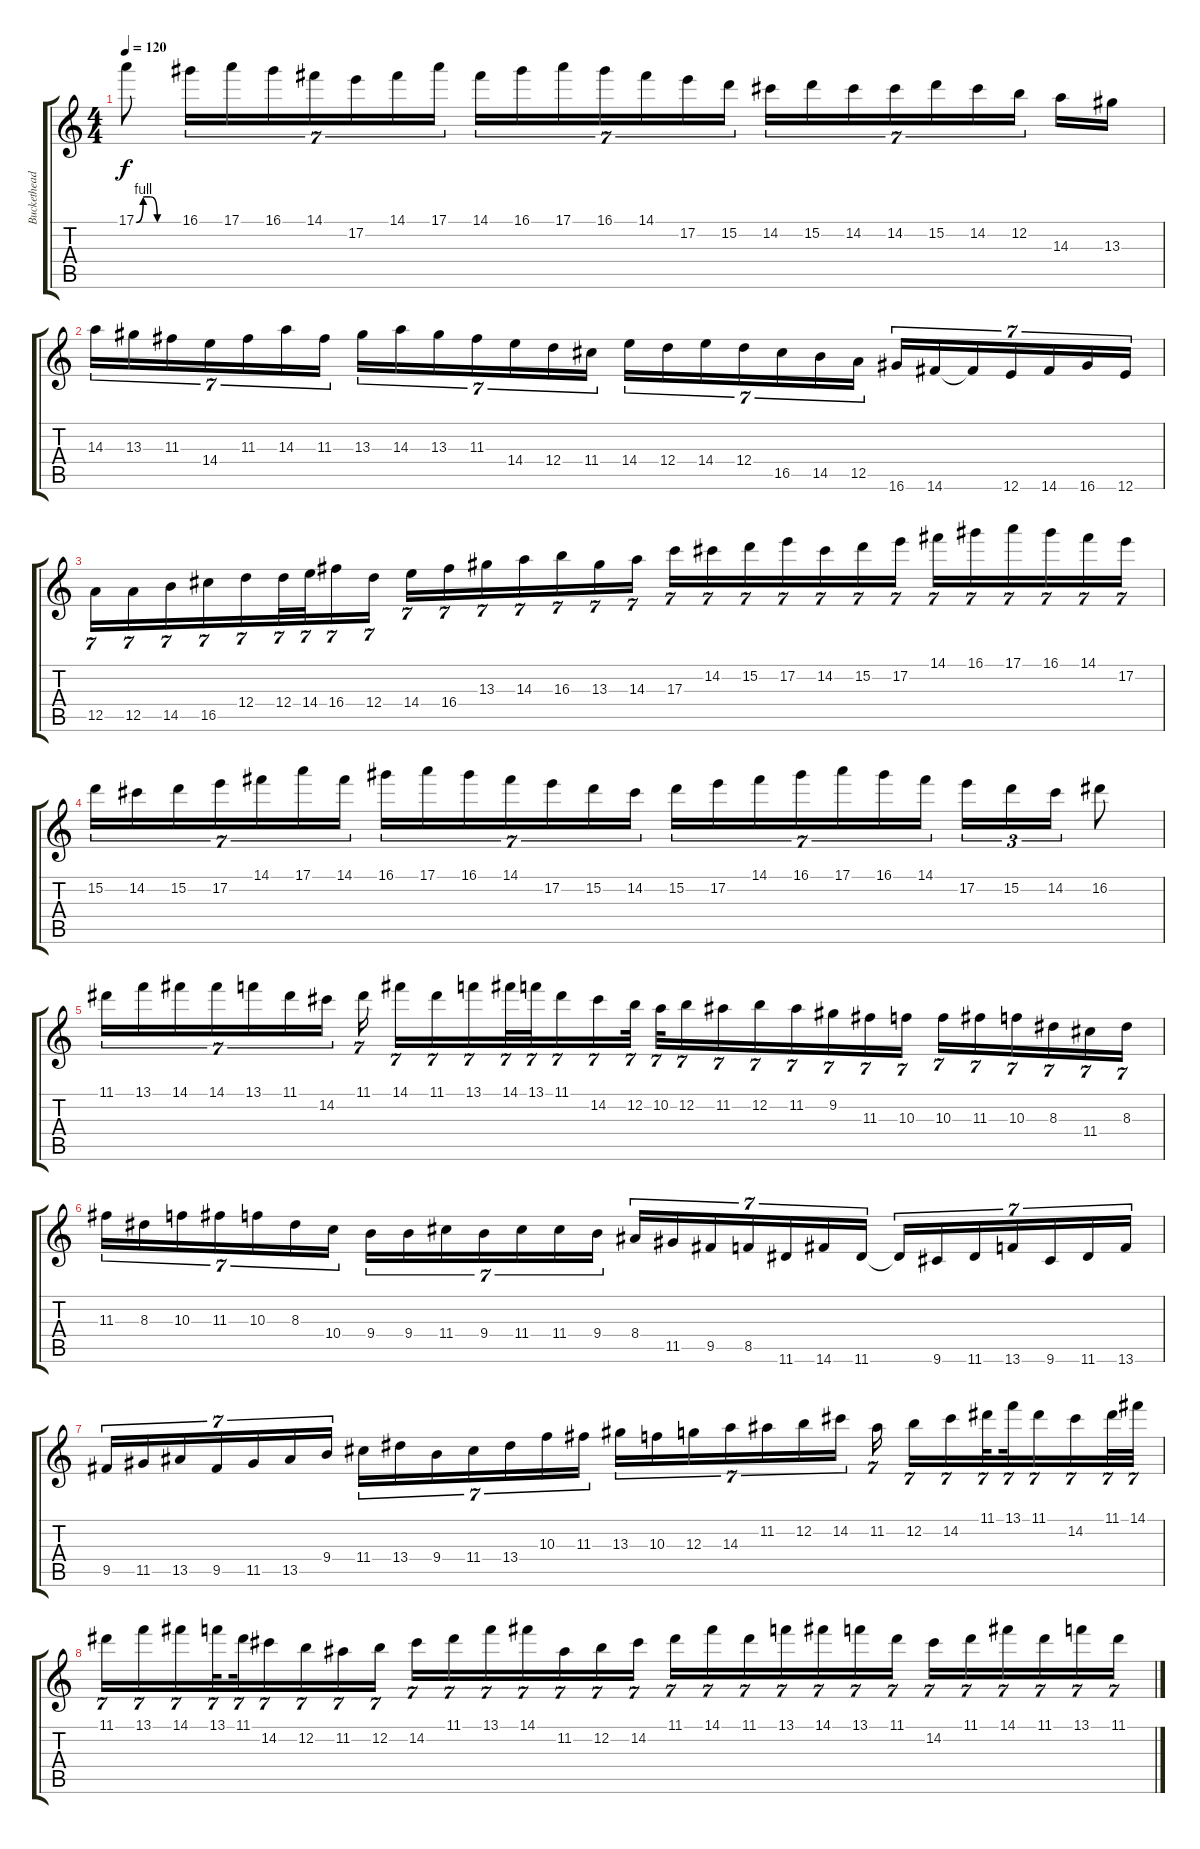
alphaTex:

\track ("Buckethead" "Buckethead") {instrument overdrivenguitar}
\staff {score tabs}
\tuning (E4 B3 G3 D3 A2 E2) {hide}
\ts (4 4)
\tempo 120
\clef g2
\ks c
17.1{be (custom 0 0 10 4 20 4 30 0 60 0)}.8{dy f} 16.1.16{tu (7 4)} 17.1.16{tu (7 4)} 16.1.16{tu (7 4)} 14.1.16{tu (7 4)} 17.2.16{tu (7 4)} 14.1.16{tu (7 4)} 17.1.16{tu (7 4) beam splitsecondary} 14.1.16{tu (7 4)} 16.1.16{tu (7 4)} 17.1.16{tu (7 4)} 16.1.16{tu (7 4)} 14.1.16{tu (7 4)} 17.2.16{tu (7 4)} 15.2.16{tu (7 4) beam splitsecondary} 14.2.16{tu (7 4)} 15.2.16{tu (7 4)} 14.2.16{tu (7 4)} 14.2.16{tu (7 4)} 15.2.16{tu (7 4)} 14.2.16{tu (7 4)} 12.2.16{tu (7 4) beam splitsecondary} 14.3.16 13.3.16 |
14.3.16{tu (7 4)} 13.3.16{tu (7 4)} 11.3.16{tu (7 4)} 14.4.16{tu (7 4)} 11.3.16{tu (7 4)} 14.3.16{tu (7 4)} 11.3.16{tu (7 4)} 13.3.16{tu (7 4)} 14.3.16{tu (7 4)} 13.3.16{tu (7 4)} 11.3.16{tu (7 4)} 14.4.16{tu (7 4)} 12.4.16{tu (7 4)} 11.4.16{tu (7 4)} 14.4.16{tu (7 4)} 12.4.16{tu (7 4)} 14.4.16{tu (7 4)} 12.4.16{tu (7 4)} 16.5.16{tu (7 4)} 14.5.16{tu (7 4)} 12.5.16{tu (7 4)} 16.6.16{tu (7 4)} 14.6.16{tu (7 4)} 14.6{t}.16{tu (7 4)} 12.6.16{tu (7 4)} 14.6.16{tu (7 4)} 16.6.16{tu (7 4)} 12.6.16{tu (7 4)} |
12.5.16{tu (7 4)} 12.5.16{tu (7 4)} 14.5.16{tu (7 4)} 16.5.16{tu (7 4)} 12.4.16{tu (7 4)} 12.4.32{tu (7 4)} 14.4.32{tu (7 4)} 16.4.16{tu (7 4)} 12.4.16{tu (7 4)} 14.4.16{tu (7 4)} 16.4.16{tu (7 4)} 13.3.16{tu (7 4)} 14.3.16{tu (7 4)} 16.3.16{tu (7 4)} 13.3.16{tu (7 4)} 14.3.16{tu (7 4)} 17.3.16{tu (7 4)} 14.2.16{tu (7 4)} 15.2.16{tu (7 4)} 17.2.16{tu (7 4)} 14.2.16{tu (7 4)} 15.2.16{tu (7 4)} 17.2.16{tu (7 4)} 14.1.16{tu (7 4)} 16.1.16{tu (7 4)} 17.1.16{tu (7 4)} 16.1.16{tu (7 4)} 14.1.16{tu (7 4)} 17.2.16{tu (7 4)} |
15.2.16{tu (7 4)} 14.2.16{tu (7 4)} 15.2.16{tu (7 4)} 17.2.16{tu (7 4)} 14.1.16{tu (7 4)} 17.1.16{tu (7 4)} 14.1.16{tu (7 4)} 16.1.16{tu (7 4)} 17.1.16{tu (7 4)} 16.1.16{tu (7 4)} 14.1.16{tu (7 4)} 17.2.16{tu (7 4)} 15.2.16{tu (7 4)} 14.2.16{tu (7 4)} 15.2.16{tu (7 4)} 17.2.16{tu (7 4)} 14.1.16{tu (7 4)} 16.1.16{tu (7 4)} 17.1.16{tu (7 4)} 16.1.16{tu (7 4)} 14.1.16{tu (7 4)} 17.2.16{tu (3 2)} 15.2.16{tu (3 2)} 14.2.16{tu (3 2)} 16.2.8 |
11.1.16{tu (7 4)} 13.1.16{tu (7 4)} 14.1.16{tu (7 4)} 14.1.16{tu (7 4)} 13.1.16{tu (7 4)} 11.1.16{tu (7 4)} 14.2.16{tu (7 4)} 11.1.16{tu (7 4)} 14.1.16{tu (7 4)} 11.1.16{tu (7 4)} 13.1.16{tu (7 4)} 14.1.32{tu (7 4)} 13.1.32{tu (7 4)} 11.1.16{tu (7 4)} 14.2.16{tu (7 4)} 12.2.32{tu (7 4)} 10.2.32{tu (7 4)} 12.2.16{tu (7 4)} 11.2.16{tu (7 4)} 12.2.16{tu (7 4)} 11.2.16{tu (7 4)} 9.2.16{tu (7 4)} 11.3.16{tu (7 4)} 10.3.16{tu (7 4)} 10.3.16{tu (7 4)} 11.3.16{tu (7 4)} 10.3.16{tu (7 4)} 8.3.16{tu (7 4)} 11.4.16{tu (7 4)} 8.3.16{tu (7 4)} |
11.3.16{tu (7 4)} 8.3.16{tu (7 4)} 10.3.16{tu (7 4)} 11.3.16{tu (7 4)} 10.3.16{tu (7 4)} 8.3.16{tu (7 4)} 10.4.16{tu (7 4)} 9.4.16{tu (7 4)} 9.4.16{tu (7 4)} 11.4.16{tu (7 4)} 9.4.16{tu (7 4)} 11.4.16{tu (7 4)} 11.4.16{tu (7 4)} 9.4.16{tu (7 4)} 8.4.16{tu (7 4)} 11.5.16{tu (7 4)} 9.5.16{tu (7 4)} 8.5.16{tu (7 4)} 11.6.16{tu (7 4)} 14.6.16{tu (7 4)} 11.6.16{tu (7 4)} 11.6{t}.16{tu (7 4)} 9.6.16{tu (7 4)} 11.6.16{tu (7 4)} 13.6.16{tu (7 4)} 9.6.16{tu (7 4)} 11.6.16{tu (7 4)} 13.6.16{tu (7 4)} |
9.5.16{tu (7 4)} 11.5.16{tu (7 4)} 13.5.16{tu (7 4)} 9.5.16{tu (7 4)} 11.5.16{tu (7 4)} 13.5.16{tu (7 4)} 9.4.16{tu (7 4)} 11.4.16{tu (7 4)} 13.4.16{tu (7 4)} 9.4.16{tu (7 4)} 11.4.16{tu (7 4)} 13.4.16{tu (7 4)} 10.3.16{tu (7 4)} 11.3.16{tu (7 4)} 13.3.16{tu (7 4)} 10.3.16{tu (7 4)} 12.3.16{tu (7 4)} 14.3.16{tu (7 4)} 11.2.16{tu (7 4)} 12.2.16{tu (7 4)} 14.2.16{tu (7 4)} 11.2.16{tu (7 4)} 12.2.16{tu (7 4)} 14.2.16{tu (7 4)} 11.1.32{tu (7 4) beam splitsecondary} 13.1.32{tu (7 4)} 11.1.16{tu (7 4)} 14.2.16{tu (7 4)} 11.1.32{tu (7 4)} 14.1.32{tu (7 4)} |
11.1.16{tu (7 4)} 13.1.16{tu (7 4)} 14.1.16{tu (7 4)} 13.1.32{tu (7 4) beam splitsecondary} 11.1.32{tu (7 4)} 14.2.16{tu (7 4)} 12.2.16{tu (7 4)} 11.2.16{tu (7 4)} 12.2.16{tu (7 4)} 14.2.16{tu (7 4)} 11.1.16{tu (7 4)} 13.1.16{tu (7 4)} 14.1.16{tu (7 4)} 11.2.16{tu (7 4)} 12.2.16{tu (7 4)} 14.2.16{tu (7 4)} 11.1.16{tu (7 4)} 14.1.16{tu (7 4)} 11.1.16{tu (7 4)} 13.1.16{tu (7 4)} 14.1.16{tu (7 4)} 13.1.16{tu (7 4)} 11.1.16{tu (7 4)} 14.2.16{tu (7 4)} 11.1.16{tu (7 4)} 14.1.16{tu (7 4)} 11.1.16{tu (7 4)} 13.1.16{tu (7 4)} 11.1.16{tu (7 4)}
